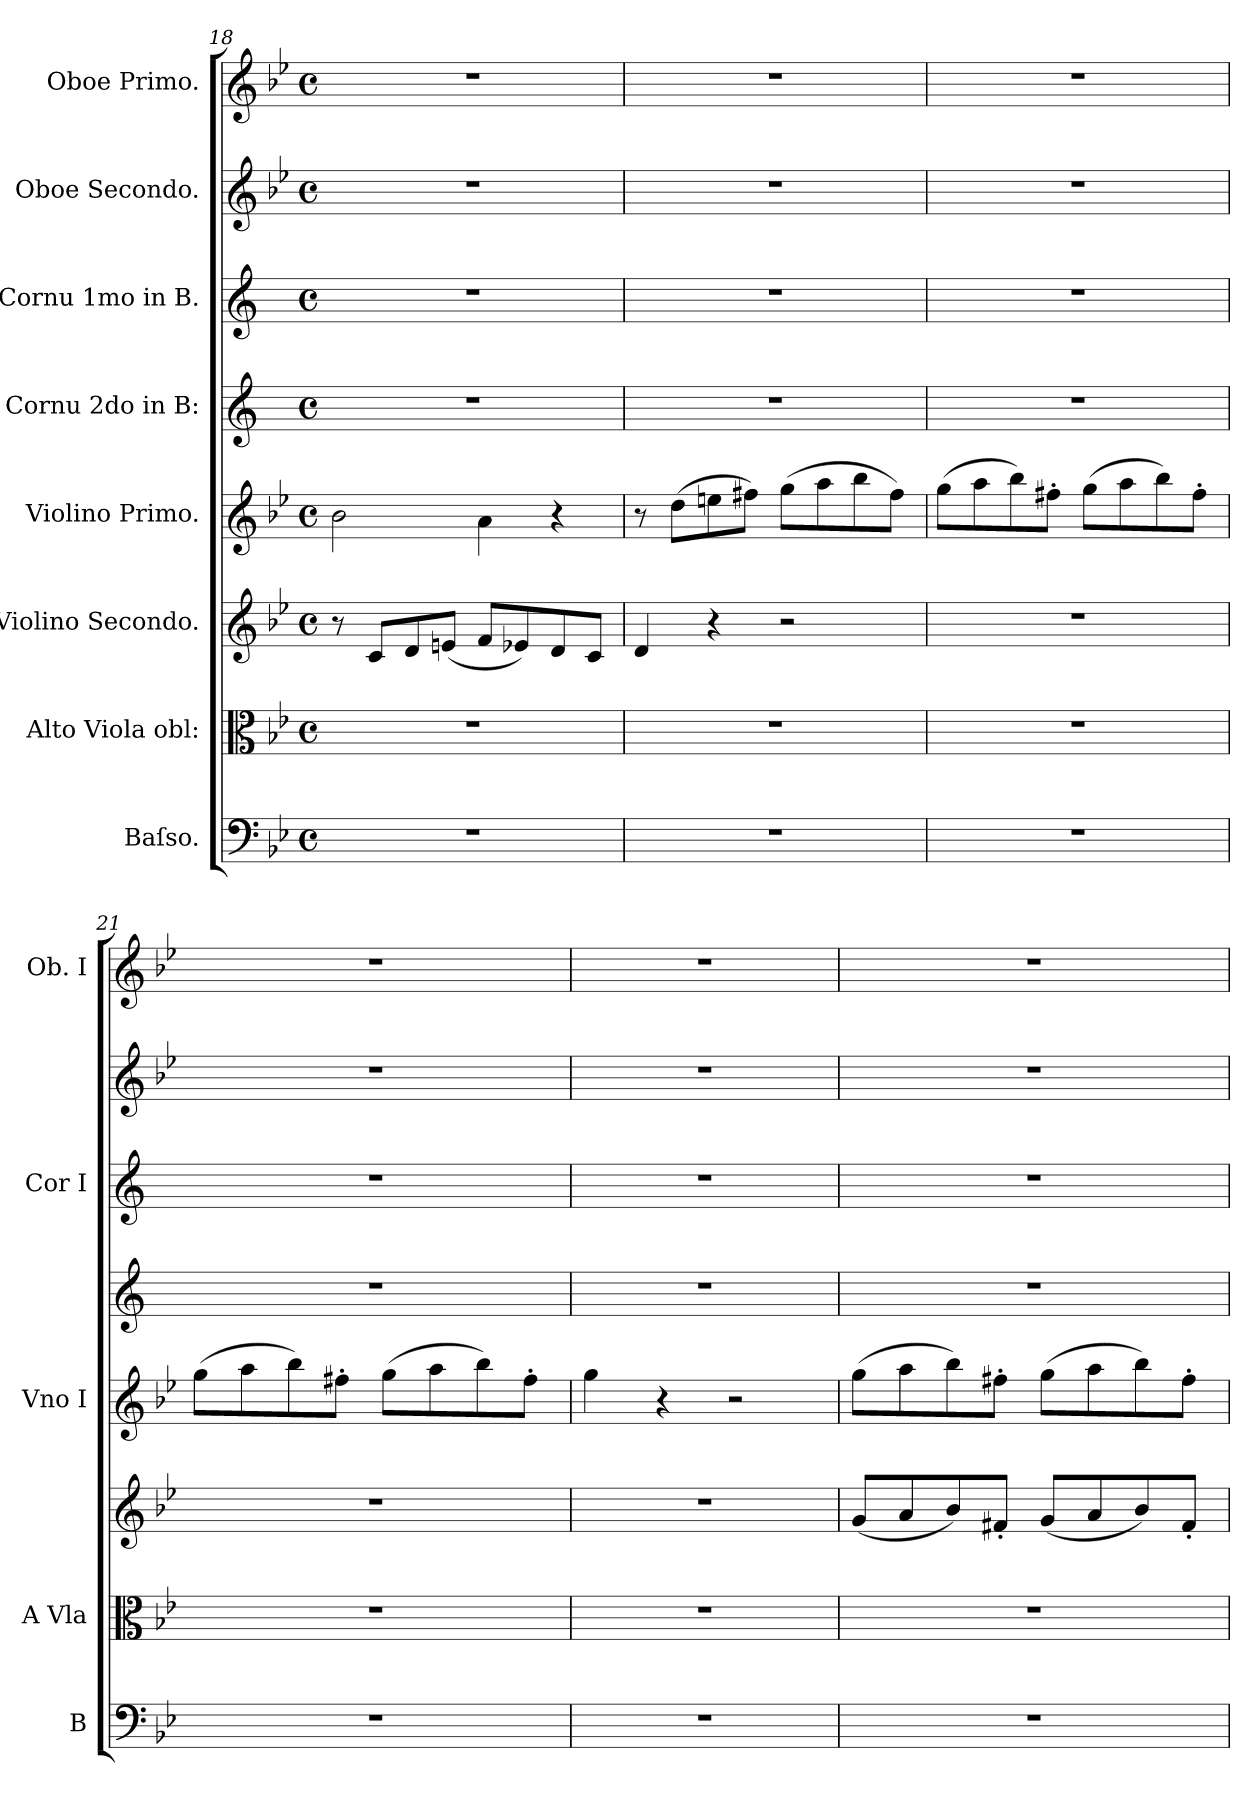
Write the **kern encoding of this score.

**kern	**kern	**kern	**dynam	**kern	**dynam	**kern	**kern	**kern	**kern
*part8	*part7	*part6	*part6	*part5	*part5	*part4	*part3	*part2	*part1
*staff8	*staff7	*staff6	*staff6	*staff5	*staff5	*staff4	*staff3	*staff2	*staff1
*I"Baſso.	*I"Alto Viola obl:	*I"Violino Secondo.	*	*I"Violino Primo.	*	*I"Cornu 2do in B:	*I"Cornu 1mo in B.	*I"Oboe Secondo.	*I"Oboe Primo.
*I'B	*I'A Vla	*	*	*I'Vno I	*	*	*I'Cor I	*	*I'Ob. I
*clefF4	*clefC3	*clefG2	*	*clefG2	*	*clefG2	*clefG2	*clefG2	*clefG2
*	*	*	*	*	*	*ITrd1c2	*ITrd1c2	*	*
*k[b-e-]	*k[b-e-]	*k[b-e-]	*	*k[b-e-]	*	*k[b-e-]	*k[b-e-]	*k[b-e-]	*k[b-e-]
*B-:	*B-:	*B-:	*	*B-:	*	*B-:	*B-:	*B-:	*B-:
*M4/4	*M4/4	*M4/4	*	*M4/4	*	*M4/4	*M4/4	*M4/4	*M4/4
*met(c)	*met(c)	*met(c)	*	*met(c)	*	*met(c)	*met(c)	*met(c)	*met(c)
=18	=18	=18	=18	=18	=18	=18	=18	=18	=18
1r	1r	8r	.	2b-\	.	1r	1r	1r	1r
.	.	8c/L	.	.	.	.	.	.	.
.	.	8d/	.	.	.	.	.	.	.
.	.	(8en/J	.	.	.	.	.	.	.
.	.	8f/L	.	4a\	.	.	.	.	.
.	.	8e-X/)	.	.	.	.	.	.	.
.	.	8d/	.	4r	.	.	.	.	.
.	.	8c/J	.	.	.	.	.	.	.
=19	=19	=19	=19	=19	=19	=19	=19	=19	=19
1r	1r	4d/	.	8r	.	1r	1r	1r	1r
.	.	.	.	(8dd\L	.	.	.	.	.
.	.	4r	.	8een\	.	.	.	.	.
.	.	.	.	8ff#X\J)	.	.	.	.	.
.	.	2r	.	(8gg\L	.	.	.	.	.
.	.	.	.	8aa\	.	.	.	.	.
.	.	.	.	8bb-\	.	.	.	.	.
.	.	.	.	8ff#\J)	.	.	.	.	.
=20	=20	=20	=20	=20	=20	=20	=20	=20	=20
1r	1r	1r	.	(8gg\L	.	1r	1r	1r	1r
.	.	.	.	8aa\	.	.	.	.	.
.	.	.	.	8bb-\)	.	.	.	.	.
.	.	.	.	8ff#X'\J	.	.	.	.	.
.	.	.	.	(8gg\L	.	.	.	.	.
.	.	.	.	8aa\	.	.	.	.	.
.	.	.	.	8bb-\)	.	.	.	.	.
.	.	.	.	8ff#'\J	.	.	.	.	.
=21	=21	=21	=21	=21	=21	=21	=21	=21	=21
1r	1r	1r	.	(8gg\L	.	1r	1r	1r	1r
.	.	.	.	8aa\	.	.	.	.	.
.	.	.	.	8bb-\)	.	.	.	.	.
.	.	.	.	8ff#X'\J	.	.	.	.	.
.	.	.	.	(8gg\L	.	.	.	.	.
.	.	.	.	8aa\	.	.	.	.	.
.	.	.	.	8bb-\)	.	.	.	.	.
.	.	.	.	8ff#'\J	.	.	.	.	.
=22	=22	=22	=22	=22	=22	=22	=22	=22	=22
1r	1r	1r	.	4gg\	.	1r	1r	1r	1r
.	.	.	.	4r	.	.	.	.	.
.	.	.	.	2r	.	.	.	.	.
=23	=23	=23	=23	=23	=23	=23	=23	=23	=23
!	!	!	!LO:DY:b	!	!LO:DY:b	!	!	!	!
1r	1r	(8g/L	po.	(8gg\L	pia.	1r	1r	1r	1r
.	.	8a/	.	8aa\	.	.	.	.	.
.	.	8b-/)	.	8bb-\)	.	.	.	.	.
.	.	8f#X'/J	.	8ff#X'\J	.	.	.	.	.
.	.	(8g/L	.	(8gg\L	.	.	.	.	.
.	.	8a/	.	8aa\	.	.	.	.	.
.	.	8b-/)	.	8bb-\)	.	.	.	.	.
.	.	8f#'/J	.	8ff#'\J	.	.	.	.	.
=	=	=	=	=	=	=	=	=	=
*-	*-	*-	*-	*-	*-	*-	*-	*-	*-
